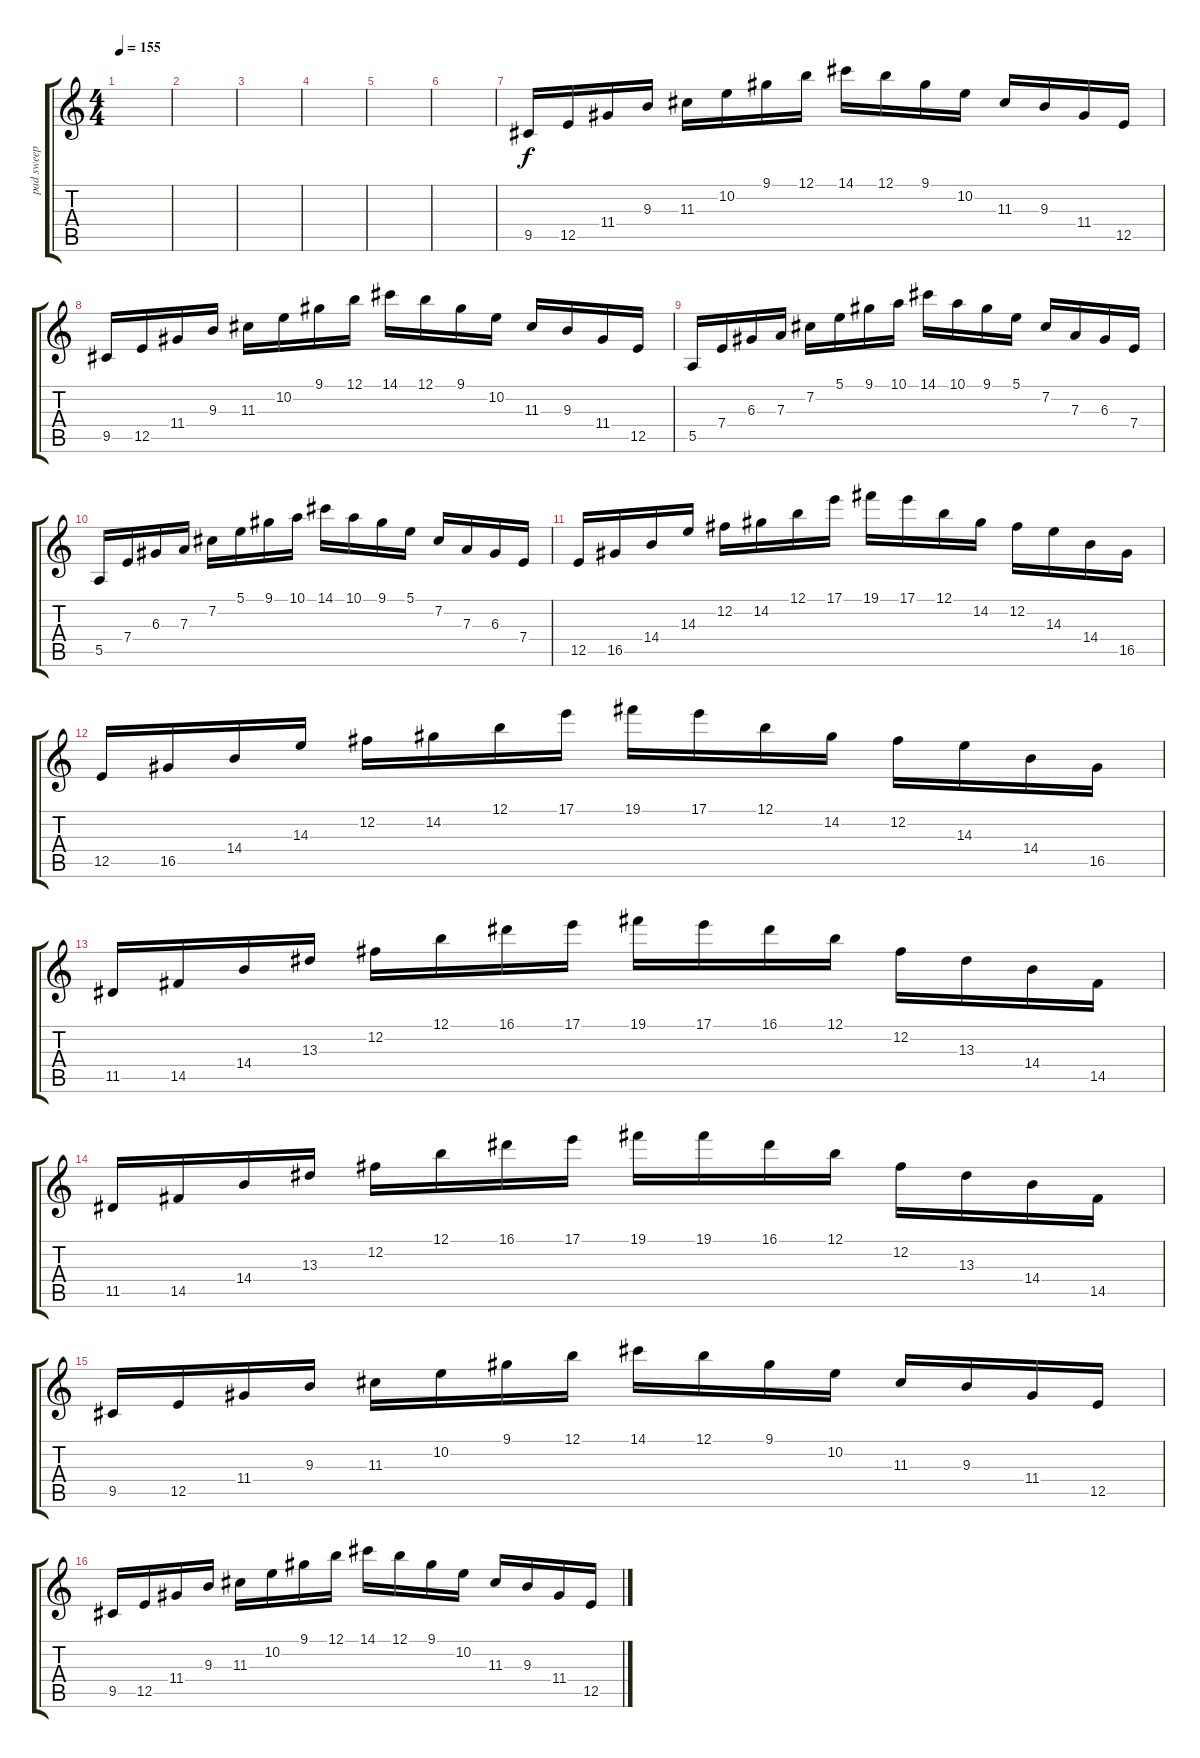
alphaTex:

\track ("pad sweep" "pad sweep") {instrument pad2warm}
\staff {score tabs}
\tuning (B4 Gb4 D4 A3 E3 B2) {hide}
\ts (4 4)
\tempo 155
\clef g2
\ks c
|
|
|
|
|
|
9.5.16 12.5.16 11.4.16 9.3.16 11.3.16 10.2.16 9.1.16 12.1.16 14.1.16 12.1.16 9.1.16 10.2.16 11.3.16 9.3.16 11.4.16 12.5.16 |
9.5.16 12.5.16 11.4.16 9.3.16 11.3.16 10.2.16 9.1.16 12.1.16 14.1.16 12.1.16 9.1.16 10.2.16 11.3.16 9.3.16 11.4.16 12.5.16 |
5.5.16 7.4.16 6.3.16 7.3.16 7.2.16 5.1.16 9.1.16 10.1.16 14.1.16 10.1.16 9.1.16 5.1.16 7.2.16 7.3.16 6.3.16 7.4.16 |
5.5.16 7.4.16 6.3.16 7.3.16 7.2.16 5.1.16 9.1.16 10.1.16 14.1.16 10.1.16 9.1.16 5.1.16 7.2.16 7.3.16 6.3.16 7.4.16 |
12.5.16 16.5.16 14.4.16 14.3.16 12.2.16 14.2.16 12.1.16 17.1.16 19.1.16 17.1.16 12.1.16 14.2.16 12.2.16 14.3.16 14.4.16 16.5.16 |
12.5.16 16.5.16 14.4.16 14.3.16 12.2.16 14.2.16 12.1.16 17.1.16 19.1.16 17.1.16 12.1.16 14.2.16 12.2.16 14.3.16 14.4.16 16.5.16 |
11.5.16 14.5.16 14.4.16 13.3.16 12.2.16 12.1.16 16.1.16 17.1.16 19.1.16 17.1.16 16.1.16 12.1.16 12.2.16 13.3.16 14.4.16 14.5.16 |
11.5.16 14.5.16 14.4.16 13.3.16 12.2.16 12.1.16 16.1.16 17.1.16 19.1.16 19.1.16 16.1.16 12.1.16 12.2.16 13.3.16 14.4.16 14.5.16 |
9.5.16 12.5.16 11.4.16 9.3.16 11.3.16 10.2.16 9.1.16 12.1.16 14.1.16 12.1.16 9.1.16 10.2.16 11.3.16 9.3.16 11.4.16 12.5.16 |
9.5.16 12.5.16 11.4.16 9.3.16 11.3.16 10.2.16 9.1.16 12.1.16 14.1.16 12.1.16 9.1.16 10.2.16 11.3.16 9.3.16 11.4.16 12.5.16
